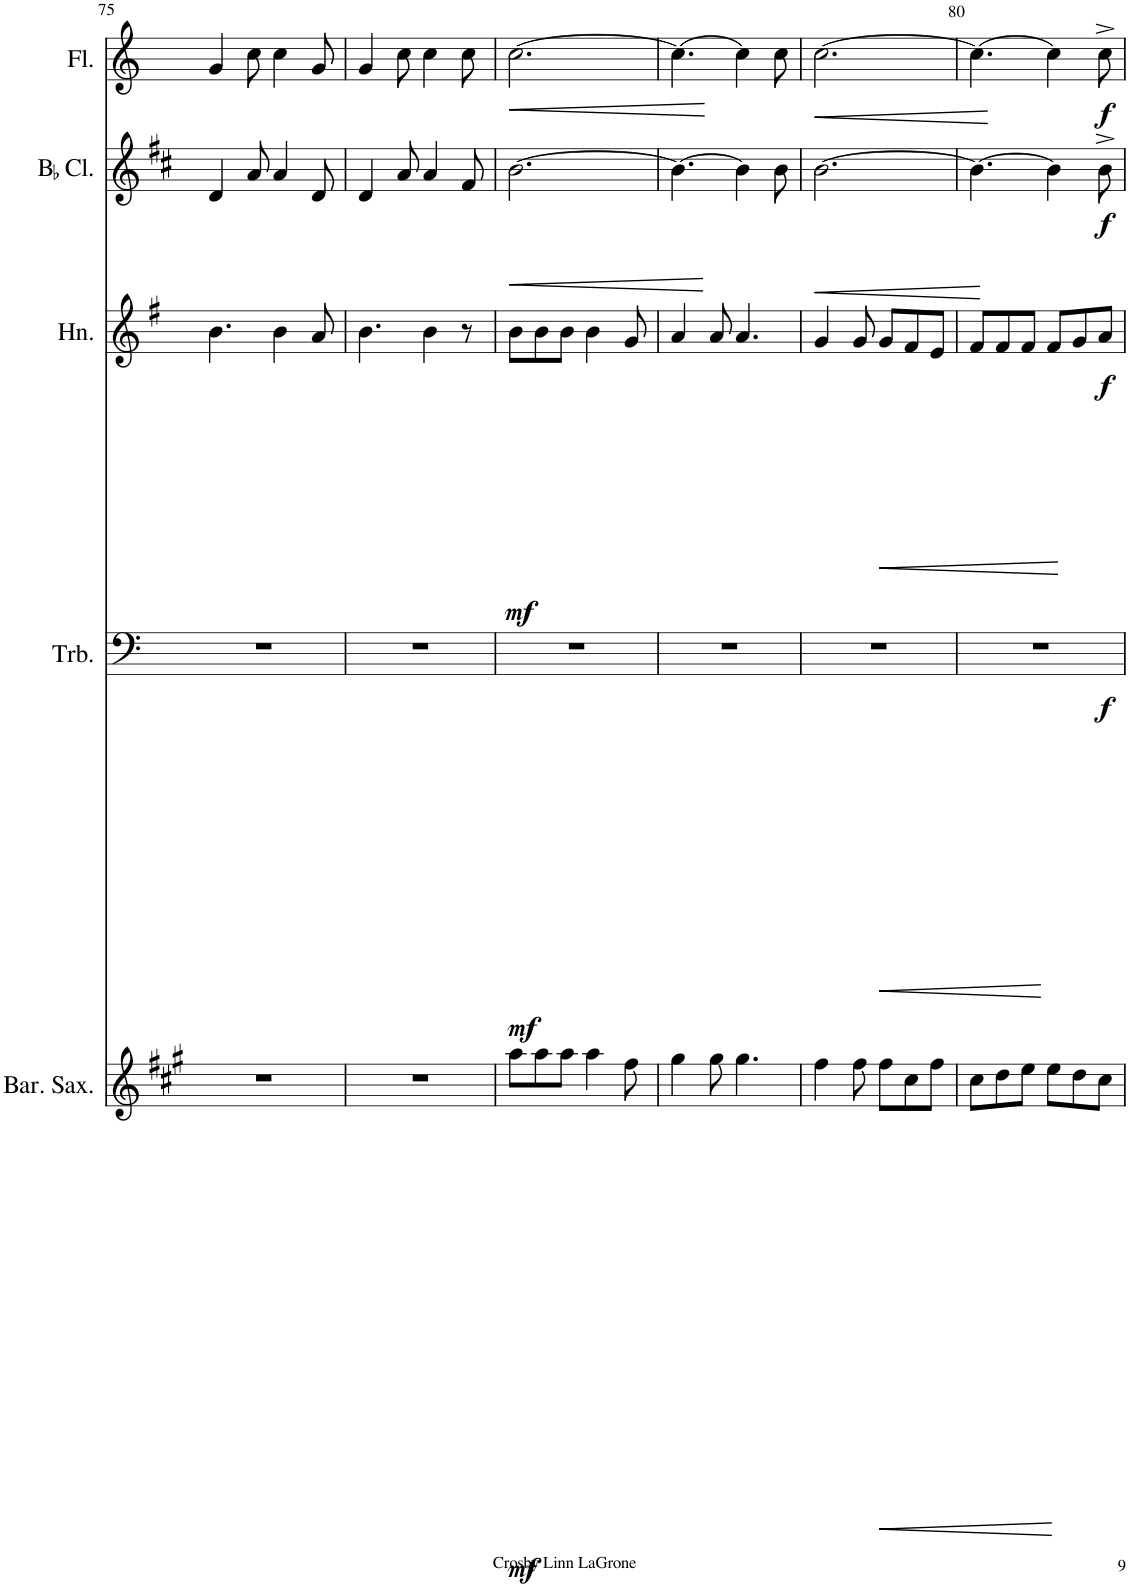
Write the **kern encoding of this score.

**kern	**dynam	**kern	**dynam	**kern	**dynam	**kern	**dynam	**kern	**dynam
*part5	*part5	*part4	*part4	*part3	*part3	*part2	*part2	*part1	*part1
*staff5	*staff5	*staff4	*staff4	*staff3	*staff3	*staff2	*staff2	*staff1	*staff1
*I"Baritone Saxophone	*	*I"Trombone	*	*I"Horn	*	*I"BaccidentalFlat Clarinet	*	*I"Flute	*
*I'Bar. Sax.	*	*I'Trb.	*	*I'Hn.	*	*I'BaccidentalFlat Cl.	*	*I'Fl.	*
!!LO:PB:g=z
*clefG2	*	*clefF4	*	*clefG2	*	*clefG2	*	*clefG2	*
*Trd12c21	*	*	*	*Trd4c7	*	*Trd1c2	*	*	*
*k[f#c#g#]	*	*k[]	*	*k[f#]	*	*k[f#c#]	*	*k[]	*
*M6/8	*	*M6/8	*	*M6/8	*	*M6/8	*	*M6/8	*
=75	=75	=75	=75	=75	=75	=75	=75	=75	=75
2.r	.	2.r	.	4.b\	.	4d/	.	4g/	.
.	.	.	.	.	.	8a/	.	8cc\	.
.	.	.	.	4b\	.	4a/	.	4cc\	.
.	.	.	.	8a/	.	8d/	.	8g/	.
=76	=76	=76	=76	=76	=76	=76	=76	=76	=76
2.r	.	2.r	.	4.b\	.	4d/	.	4g/	.
.	.	.	.	.	.	8a/	.	8cc\	.
.	.	.	.	4b\	.	4a/	.	4cc\	.
.	.	.	.	8r	.	8f#/	.	8cc\	.
=77	=77	=77	=77	=77	=77	=77	=77	=77	=77
!	!LO:DY:b	!	!LO:DY:b	!	!LO:DY:b	!	!LO:HP:b	!	!LO:HP:b
8aa\L	mf	2.r	mf	8b\L	mf	[2.b\	<	[2.cc\	<
8aa\	.	.	.	8b\	.	.	.	.	.
8aa\J	.	.	.	8b\J	.	.	.	.	.
4aa\	.	.	.	4b\	.	.	.	.	.
8ff#\	.	.	.	8g/	.	.	.	.	.
.	.	.	.	.	.	.	[	.	[
=78	=78	=78	=78	=78	=78	=78	=78	=78	=78
4gg#\	.	2.r	.	4a/	.	4.b\_	.	4.cc\_	.
8gg#\	.	.	.	8a/	.	.	.	.	.
4.gg#\	.	.	.	4.a/	.	4b\]	.	4cc\]	.
.	.	.	.	.	.	8b\	.	8cc\	.
=79	=79	=79	=79	=79	=79	=79	=79	=79	=79
!	!	!	!	!	!	!	!LO:HP:b	!	!LO:HP:b
4ff#\	.	2.r	.	4g/	.	[2.b\	<	[2.cc\	<
8ff#\	.	.	.	8g/	.	.	.	.	.
!	!	!	!	!	!LO:HP:b	!	!	!	!
8ff#\L	.	.	.	8g/L	<	.	.	.	.
8cc#\	.	.	.	8f#/	.	.	.	.	.
8ff#\J	.	.	.	8e/J	.	.	.	.	.
.	.	.	.	.	[	.	[	.	[
=80	=80	=80	=80	=80	=80	=80	=80	=80	=80
*	*	*^	*	*	*	*	*	*	*
8cc#\L	.	2.r	2ryy	.	8f#/L	.	4.b\_	.	4.cc\_	.
8dd\	.	.	.	.	8f#/	.	.	.	.	.
8ee\J	.	.	.	.	8f#/J	.	.	.	.	.
8ee\L	.	.	.	.	8f#/L	.	4b\]	.	4cc\]	.
8dd\	.	.	8ryy	.	8g/	.	.	.	.	.
!	!	!	!	!LO:DY:b	!	!LO:DY:b	!	!LO:DY:b	!	!LO:DY:b
8cc#\J	.	.	8ryy	f	8a/J	f	8b^\	f	8cc^\	f
*	*	*v	*v	*	*	*	*	*	*	*
=	=	=	=	=	=	=	=	=	=
*-	*-	*-	*-	*-	*-	*-	*-	*-	*-
